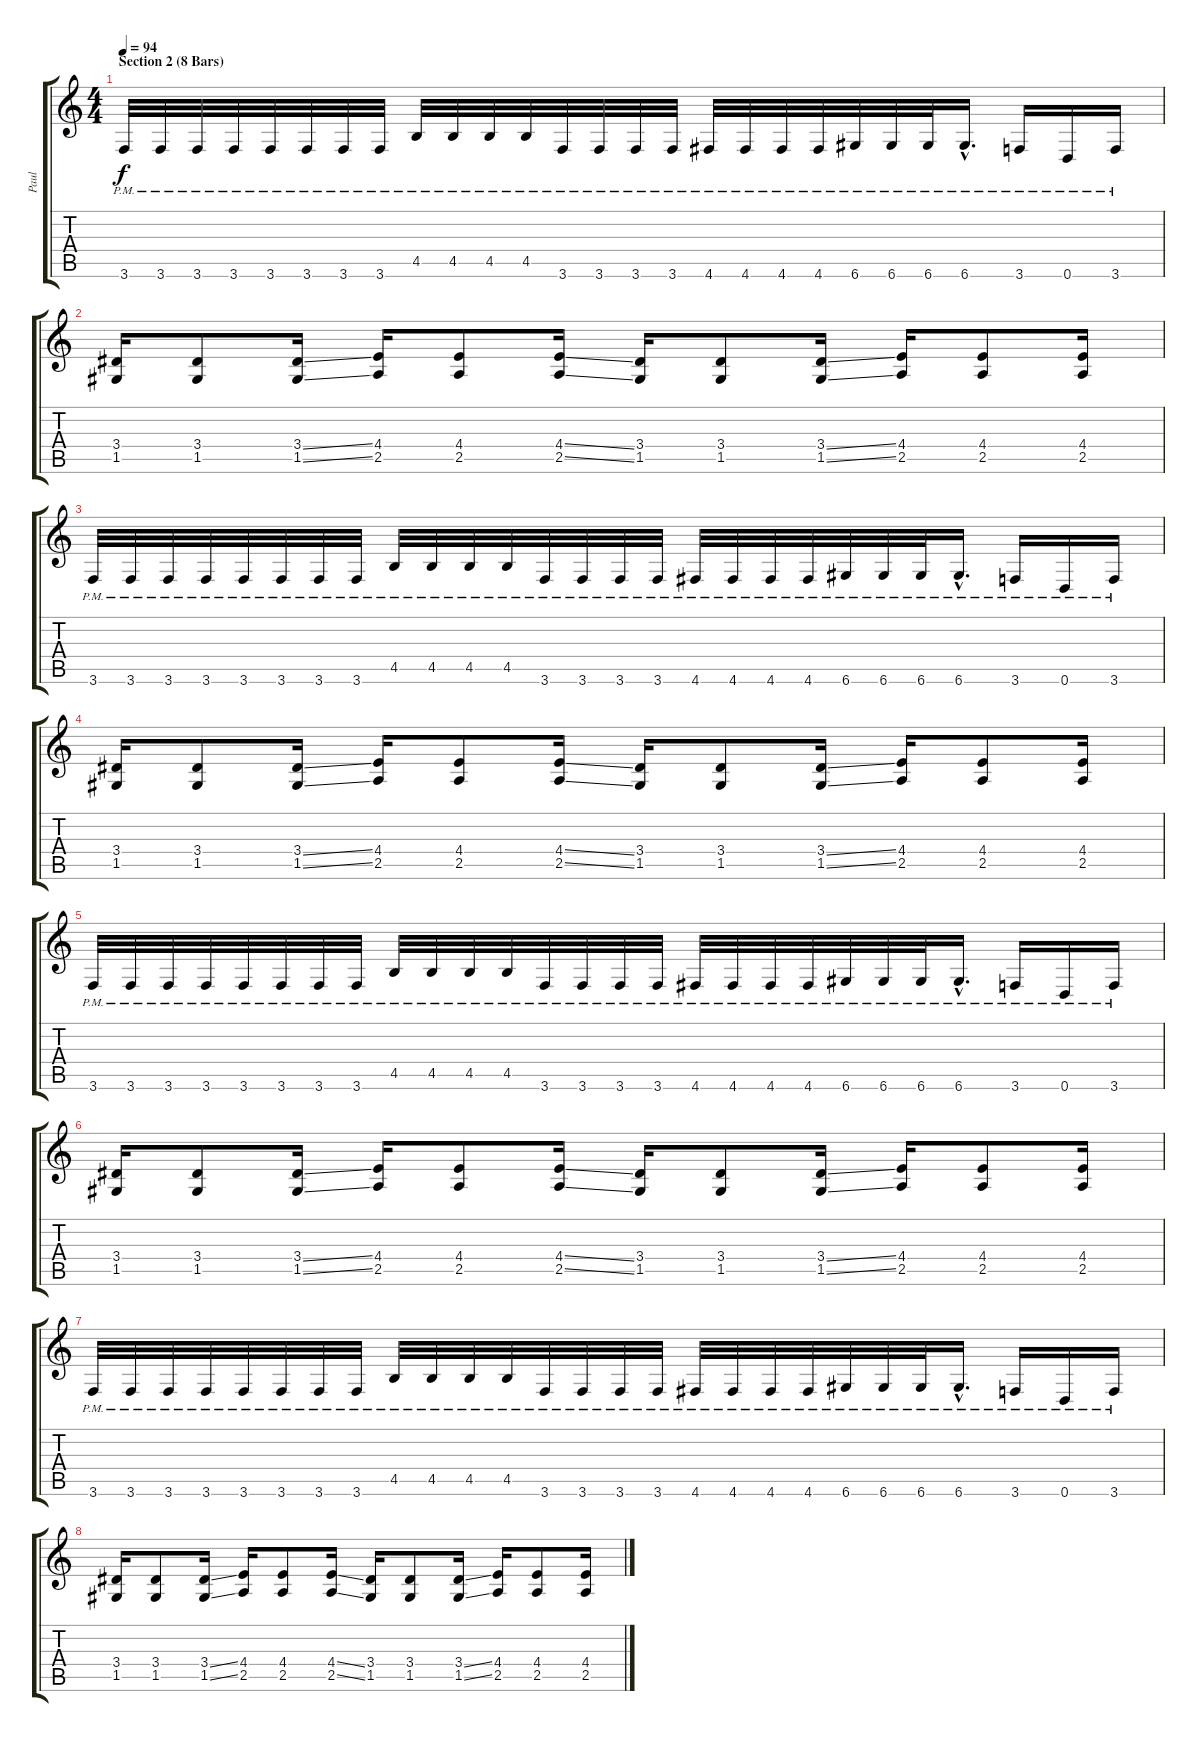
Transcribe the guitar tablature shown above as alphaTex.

\track ("Paul" "Paul") {instrument distortionguitar}
\staff {score tabs}
\tuning (D4 A3 F3 C3 G2 D2) {hide}
\ts (4 4)
\section ("" "Section 2 (8 Bars)")
\tempo 94
\clef g2
\ks c
3.6{pm}.32{dy f} 3.6{pm}.32 3.6{pm}.32 3.6{pm}.32 3.6{pm}.32 3.6{pm}.32 3.6{pm}.32 3.6{pm}.32 4.5{pm}.32 4.5{pm}.32 4.5{pm}.32 4.5{pm}.32 3.6{pm}.32 3.6{pm}.32 3.6{pm}.32 3.6{pm}.32 4.6{pm}.32 4.6{pm}.32 4.6{pm}.32 4.6{pm}.32 6.6{pm}.32 6.6{pm}.32 6.6{pm}.32 6.6{hac pm}.16{d} 3.6{pm}.16 0.6{pm}.16 3.6{pm}.16 |
(3.4 1.5).16 (3.4 1.5).8 (3.4{ss} 1.5{ss}).16 (4.4 2.5).16 (4.4 2.5).8 (4.4{ss} 2.5{ss}).16 (3.4 1.5).16 (3.4 1.5).8 (3.4{ss} 1.5{ss}).16 (4.4 2.5).16 (4.4 2.5).8 (4.4 2.5).16 |
3.6{pm}.32 3.6{pm}.32 3.6{pm}.32 3.6{pm}.32 3.6{pm}.32 3.6{pm}.32 3.6{pm}.32 3.6{pm}.32 4.5{pm}.32 4.5{pm}.32 4.5{pm}.32 4.5{pm}.32 3.6{pm}.32 3.6{pm}.32 3.6{pm}.32 3.6{pm}.32 4.6{pm}.32 4.6{pm}.32 4.6{pm}.32 4.6{pm}.32 6.6{pm}.32 6.6{pm}.32 6.6{pm}.32 6.6{hac pm}.16{d} 3.6{pm}.16 0.6{pm}.16 3.6{pm}.16 |
(3.4 1.5).16 (3.4 1.5).8 (3.4{ss} 1.5{ss}).16 (4.4 2.5).16 (4.4 2.5).8 (4.4{ss} 2.5{ss}).16 (3.4 1.5).16 (3.4 1.5).8 (3.4{ss} 1.5{ss}).16 (4.4 2.5).16 (4.4 2.5).8 (4.4 2.5).16 |
3.6{pm}.32 3.6{pm}.32 3.6{pm}.32 3.6{pm}.32 3.6{pm}.32 3.6{pm}.32 3.6{pm}.32 3.6{pm}.32 4.5{pm}.32 4.5{pm}.32 4.5{pm}.32 4.5{pm}.32 3.6{pm}.32 3.6{pm}.32 3.6{pm}.32 3.6{pm}.32 4.6{pm}.32 4.6{pm}.32 4.6{pm}.32 4.6{pm}.32 6.6{pm}.32 6.6{pm}.32 6.6{pm}.32 6.6{hac pm}.16{d} 3.6{pm}.16 0.6{pm}.16 3.6{pm}.16 |
(3.4 1.5).16 (3.4 1.5).8 (3.4{ss} 1.5{ss}).16 (4.4 2.5).16 (4.4 2.5).8 (4.4{ss} 2.5{ss}).16 (3.4 1.5).16 (3.4 1.5).8 (3.4{ss} 1.5{ss}).16 (4.4 2.5).16 (4.4 2.5).8 (4.4 2.5).16 |
3.6{pm}.32 3.6{pm}.32 3.6{pm}.32 3.6{pm}.32 3.6{pm}.32 3.6{pm}.32 3.6{pm}.32 3.6{pm}.32 4.5{pm}.32 4.5{pm}.32 4.5{pm}.32 4.5{pm}.32 3.6{pm}.32 3.6{pm}.32 3.6{pm}.32 3.6{pm}.32 4.6{pm}.32 4.6{pm}.32 4.6{pm}.32 4.6{pm}.32 6.6{pm}.32 6.6{pm}.32 6.6{pm}.32 6.6{hac pm}.16{d} 3.6{pm}.16 0.6{pm}.16 3.6{pm}.16 |
(3.4 1.5).16 (3.4 1.5).8 (3.4{ss} 1.5{ss}).16 (4.4 2.5).16 (4.4 2.5).8 (4.4{ss} 2.5{ss}).16 (3.4 1.5).16 (3.4 1.5).8 (3.4{ss} 1.5{ss}).16 (4.4 2.5).16 (4.4 2.5).8 (4.4 2.5).16
